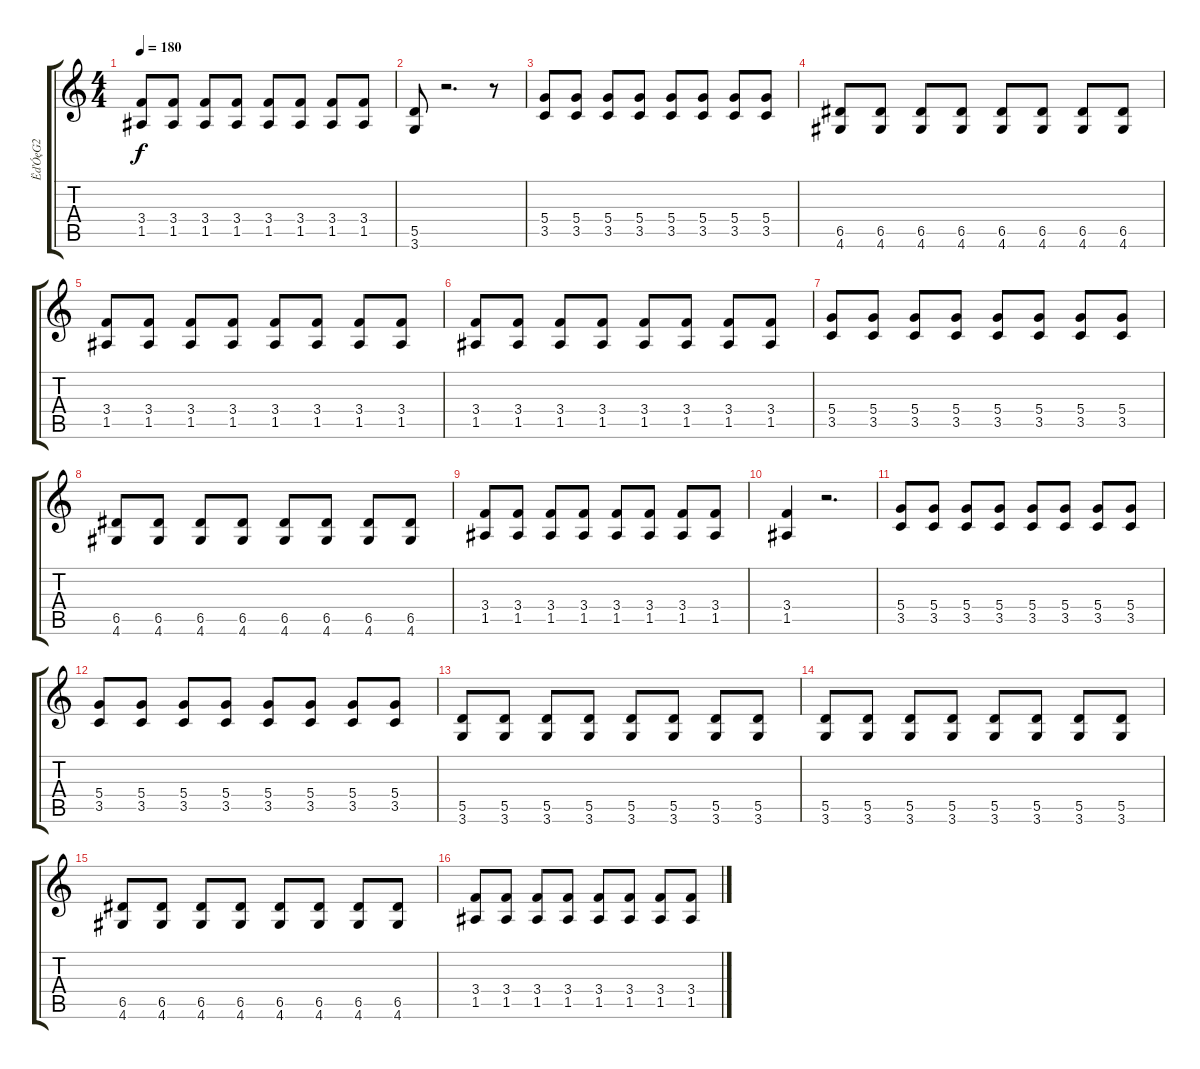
\track ("ËďÓęG2" "ËďÓęG2") {instrument distortionguitar}
\staff {score tabs}
\tuning (E4 B3 G3 D3 A2 E2) {hide}
\ts (4 4)
\tempo 180
\clef g2
\ks c
(3.4 1.5).8{dy f} (3.4 1.5).8 (3.4 1.5).8 (3.4 1.5).8 (3.4 1.5).8 (3.4 1.5).8 (3.4 1.5).8 (3.4 1.5).8 |
(5.5 3.6).8 r.2{d} r.8 |
(5.4 3.5).8 (5.4 3.5).8 (5.4 3.5).8 (5.4 3.5).8 (5.4 3.5).8 (5.4 3.5).8 (5.4 3.5).8 (5.4 3.5).8 |
(6.5 4.6).8 (6.5 4.6).8 (6.5 4.6).8 (6.5 4.6).8 (6.5 4.6).8 (6.5 4.6).8 (6.5 4.6).8 (6.5 4.6).8 |
(3.4 1.5).8 (3.4 1.5).8 (3.4 1.5).8 (3.4 1.5).8 (3.4 1.5).8 (3.4 1.5).8 (3.4 1.5).8 (3.4 1.5).8 |
(3.4 1.5).8 (3.4 1.5).8 (3.4 1.5).8 (3.4 1.5).8 (3.4 1.5).8 (3.4 1.5).8 (3.4 1.5).8 (3.4 1.5).8 |
(5.4 3.5).8 (5.4 3.5).8 (5.4 3.5).8 (5.4 3.5).8 (5.4 3.5).8 (5.4 3.5).8 (5.4 3.5).8 (5.4 3.5).8 |
(6.5 4.6).8 (6.5 4.6).8 (6.5 4.6).8 (6.5 4.6).8 (6.5 4.6).8 (6.5 4.6).8 (6.5 4.6).8 (6.5 4.6).8 |
(3.4 1.5).8 (3.4 1.5).8 (3.4 1.5).8 (3.4 1.5).8 (3.4 1.5).8 (3.4 1.5).8 (3.4 1.5).8 (3.4 1.5).8 |
(3.4 1.5).4 r.2{d} |
(5.4 3.5).8 (5.4 3.5).8 (5.4 3.5).8 (5.4 3.5).8 (5.4 3.5).8 (5.4 3.5).8 (5.4 3.5).8 (5.4 3.5).8 |
(5.4 3.5).8 (5.4 3.5).8 (5.4 3.5).8 (5.4 3.5).8 (5.4 3.5).8 (5.4 3.5).8 (5.4 3.5).8 (5.4 3.5).8 |
(5.5 3.6).8 (5.5 3.6).8 (5.5 3.6).8 (5.5 3.6).8 (5.5 3.6).8 (5.5 3.6).8 (5.5 3.6).8 (5.5 3.6).8 |
(5.5 3.6).8 (5.5 3.6).8 (5.5 3.6).8 (5.5 3.6).8 (5.5 3.6).8 (5.5 3.6).8 (5.5 3.6).8 (5.5 3.6).8 |
(6.5 4.6).8 (6.5 4.6).8 (6.5 4.6).8 (6.5 4.6).8 (6.5 4.6).8 (6.5 4.6).8 (6.5 4.6).8 (6.5 4.6).8 |
(3.4 1.5).8 (3.4 1.5).8 (3.4 1.5).8 (3.4 1.5).8 (3.4 1.5).8 (3.4 1.5).8 (3.4 1.5).8 (3.4 1.5).8
